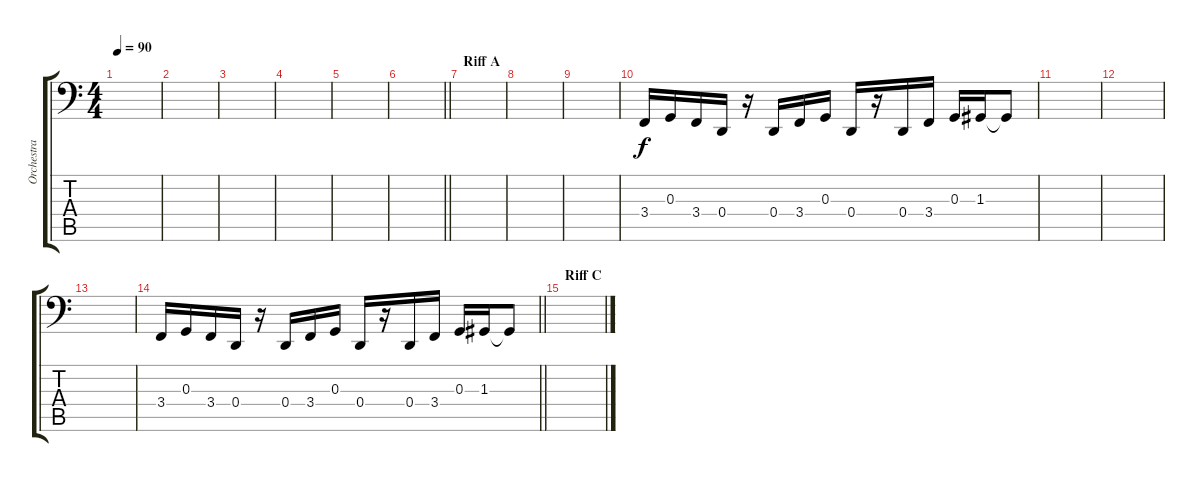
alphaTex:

\track ("Orchestra - Bassons" "Orchestra ") {instrument bassoon}
\staff {score tabs}
\tuning (E3 B2 G2 D2 A1 E1) {hide}
\ts (4 4)
\tempo 90
\clef f4
\ks c
|
|
|
|
|
\barLineRight lightlight
|
\section ("" "Riff A")
|
|
|
3.4.16 0.3.16 3.4.16 0.4.16 r.16 0.4.16 3.4.16 0.3.16 0.4.16 r.16 0.4.16 3.4.16 0.3.16 1.3.16 1.3{t}.8 |
|
|
|
\barLineRight lightlight
3.4.16 0.3.16 3.4.16 0.4.16 r.16 0.4.16 3.4.16 0.3.16 0.4.16 r.16 0.4.16 3.4.16 0.3.16 1.3.16 1.3{t}.8 |
\section ("" "Riff C")
